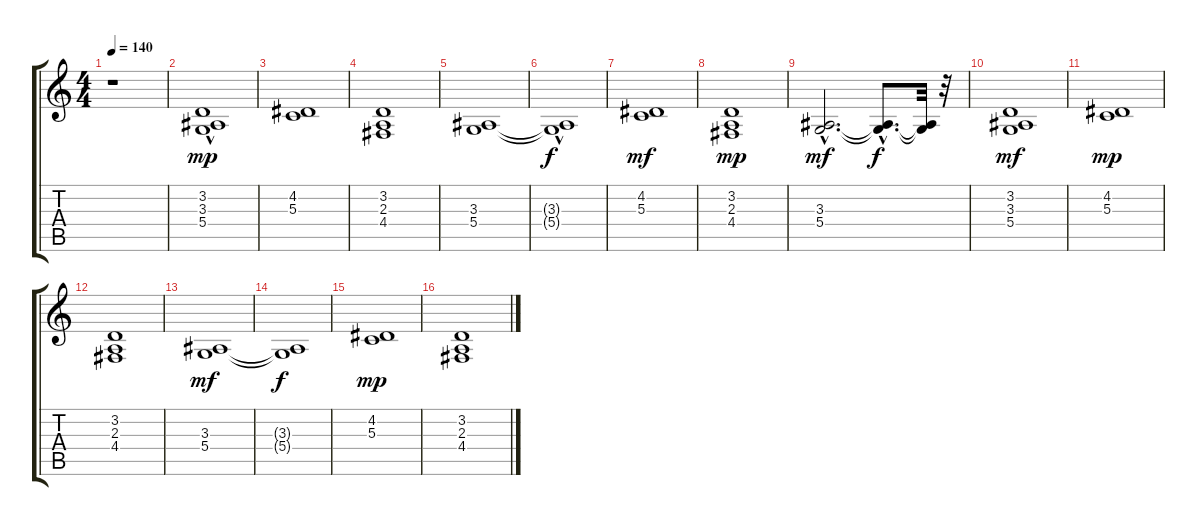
\track "" {instrument violin}
\staff {score tabs}
\tuning (E4 B3 G3 D3 A2 E2) {hide}
\ts (4 4)
\tempo 140
\clef g2
\ks c
r.1{dy mp instrument violin} |
(3.2 3.3{hac} 5.4).1{instrument violin} |
(4.2 5.3).1 |
(3.2 2.3 4.4).1 |
(3.3 5.4).1 |
(3.3{hac t} 5.4{t}).1{dy f} |
(4.2 5.3).1{dy mf} |
(3.2 2.3 4.4).1{dy mp} |
(3.3{hac} 5.4{hac}).2{d dy mf} (3.3{hac t} 5.4{hac t}).8{d dy f} (3.3{t} 5.4{t}).32 r.32 |
(3.2 3.3 5.4).1{dy mf} |
(4.2 5.3).1{dy mp} |
(3.2 2.3 4.4).1 |
(3.3 5.4).1{dy mf} |
(3.3{t} 5.4{t}).1{dy f} |
(4.2 5.3).1{dy mp} |
(3.2 2.3 4.4).1
